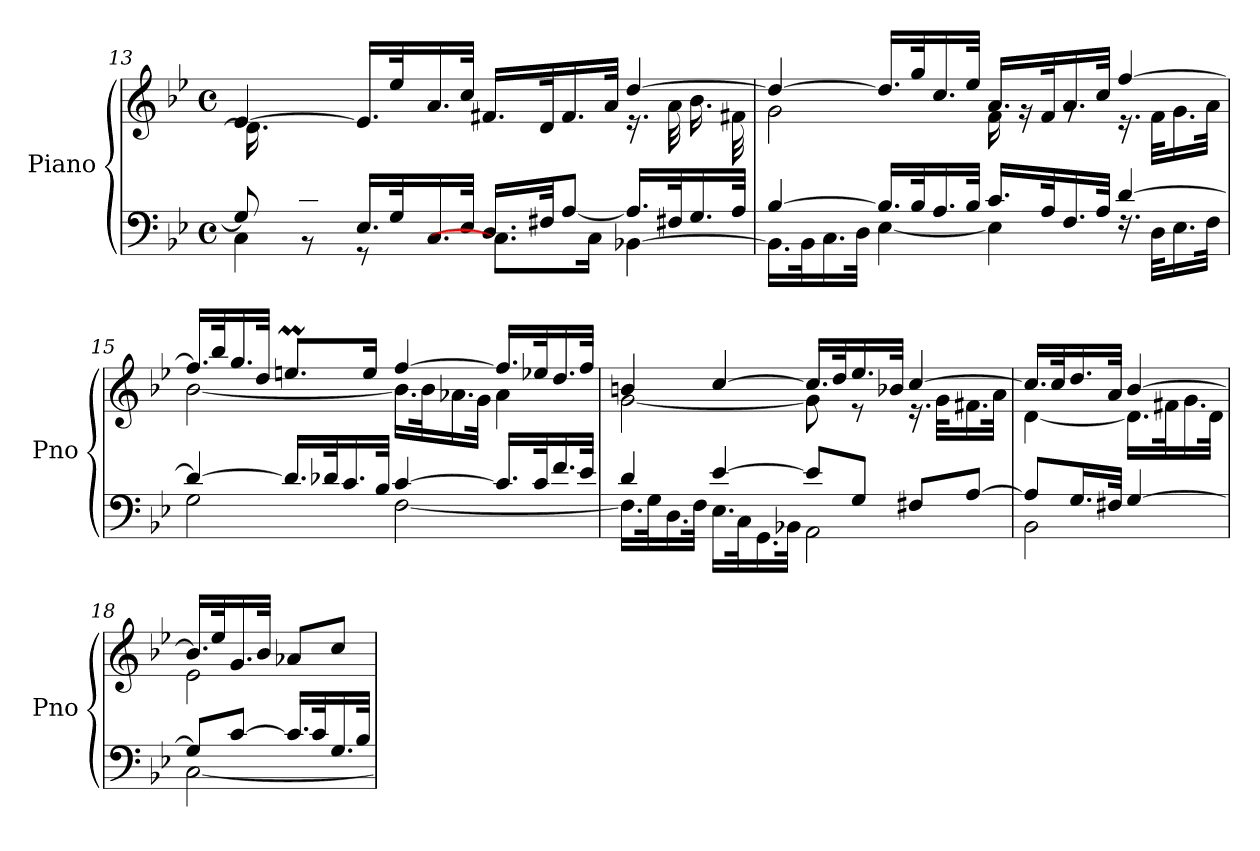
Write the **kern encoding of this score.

**kern	**kern
*part1	*part1
*staff2	*staff1
*I"Piano	*
*I'Pno	*
!!LO:LB:g=z
*clefF4	*clefG2
*k[b-e-]	*k[b-e-]
*M4/4	*M4/4
*met(c)	*met(c)
=13	=13
*^	*^
*	*^	*	*
16.ryy	8G/]	4C\	[4e-/	16.d\LL]
32Bn/K	.	.	.	32ryy
*	*	*	*v	*v
16.c/	8rBB	.	.
32G/JJk	.	.	.
2.ryy	16.E-/LL	8r	16.e-/LL]
.	32G/K	.	32ee-/K
.	16.C/	[8C\yy	16.a/
.	32E-/JJk	.	32cc/JJk
.	16.D/LL	8.C\L]	16.f#X/LL
.	32F#X/JK	.	32d/K
.	[8A/J	.	16.f#/
.	.	16C\Jk	.
.	.	.	32a/JJk
*	*	*	*^
.	16.A/LL]	[4BB-X\	[4dd/	16.r
.	32F#X/K	.	.	32a\KLL
.	16.G/	.	.	16.b-\
.	32A/JJk	.	.	32f#X\JJk
*	*v	*v	*	*
=14	=14	=14	=14
[4B-/	16.BB-\LL]	4dd/_	2g\
.	32BB-\K	.	.
.	16.C\	.	.
.	32D\JJk	.	.
16.B-/LL]	[4E-\	16.dd/LL]	.
32B-/K	.	32gg/K	.
16.A/	.	16.cc/	.
32B-/JJk	.	32ee-/JJk	.
16.c/LL	4E-\]	16.a/LL	16f\
.	.	.	16rg
32A/K	.	32f/K	.
16.F/	.	16.a/	8rg
32A/JJk	.	32cc/JJk	.
[4d/	16.rF	[4ff/	16.r
.	32D\KLL	.	32f\KLL
.	16.E-\	.	16.g\
.	32F\JJk	.	32a\JJk
!!LO:LB:g=z	!!
=15	=15	=15	=15
4d/_	2G\	16.ff/LL]	[2b-\
.	.	32bb-/K	.
.	.	16.gg/	.
.	.	32dd/JJk	.
16.d/LL]	.	8.eenm/L	.
32d-X/K	.	.	.
16.c/	.	.	.
.	.	16ee/Jk	.
32B-/JJk	.	.	.
[4c/	[2F\	[4ff/	16.b-\LL]
.	.	.	32b-\K
.	.	.	16.a-X\
.	.	.	32g\JJk
16.c/LL]	.	16.ff/LL]	4a-\
32c/K	.	32ee-X/K	.
16.f/	.	16.dd/	.
32e-/JJk	.	32ff/JJk	.
=16	=16	=16	=16
4d/	16.F\LL]	4bn/	[2g\
.	32G\K	.	.
.	16.D\	.	.
.	32F\JJk	.	.
[4e-/	16.E-\LL	[4cc/	.
.	32C\K	.	.
.	16.GG\	.	.
.	32BB-X\JJk	.	.
8e-/L]	2AA\	16.cc/LL]	8g\]
.	.	32dd/K	.
8G/J	.	16.ee-/	8r
.	.	32b-X/JJk	.
8F#X/L	.	[4cc/	16.r
.	.	.	32g\KLL
[8A/J	.	.	16.f#X\
.	.	.	32a\JJk
=17	=17	=17	=17
8A/L]	2BB-\	16.cc/LL]	[4d\
.	.	32cc/K	.
16.G/L	.	16.dd/	.
32F#X/JJk	.	32a/JJk	.
[4G/	.	[4b-/	16.d\LL]
.	.	.	32f#X\K
.	.	.	16.g\
.	.	.	32d\JJk
!!LO:LB:g=z	!!
=18	=18	=18	=18
8G/L]	[2C\	16.b-/LL]	2e-\
.	.	32ee-/K	.
[8c/J	.	16.g/	.
.	.	32b-/JJk	.
16.c/LL]	.	8a-X/L	.
32c/K	.	.	.
16.G/	.	8cc/J	.
32B-/JJk	.	.	.
*v	*v	*	*
*	*v	*v
=	=
*-	*-
